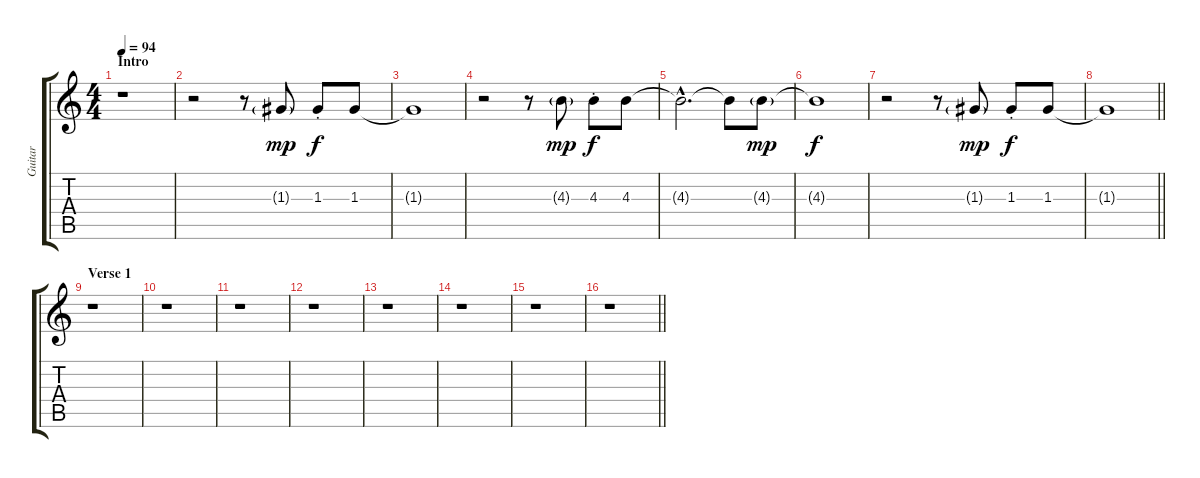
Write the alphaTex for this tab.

\track ("Guitar" "Guitar") {instrument electricguitarjazz}
\staff {score tabs}
\tuning (E4 B3 G3 D3 A2 E2) {hide}
\ts (4 4)
\section ("" "Intro")
\tempo 94
\clef g2
\ks c
r.1{dy mp instrument electricguitarjazz} |
r.2 r.8 1.3{g}.8 1.3{st}.8{dy f} 1.3.8 |
1.3{t}.1 |
r.2 r.8 4.3{g}.8{dy mp} 4.3{st}.8{dy f} 4.3.8 |
4.3{hac t}.2{d} 4.3{t}.8 4.3{g}.8{dy mp} |
4.3{t}.1{dy f} |
r.2 r.8 1.3{g}.8{dy mp} 1.3{st}.8{dy f} 1.3.8 |
\barLineRight lightlight
1.3{t}.1 |
\section ("" "Verse 1")
r.1 |
r.1 |
r.1 |
r.1 |
r.1 |
r.1 |
r.1 |
\barLineRight lightlight
r.1
